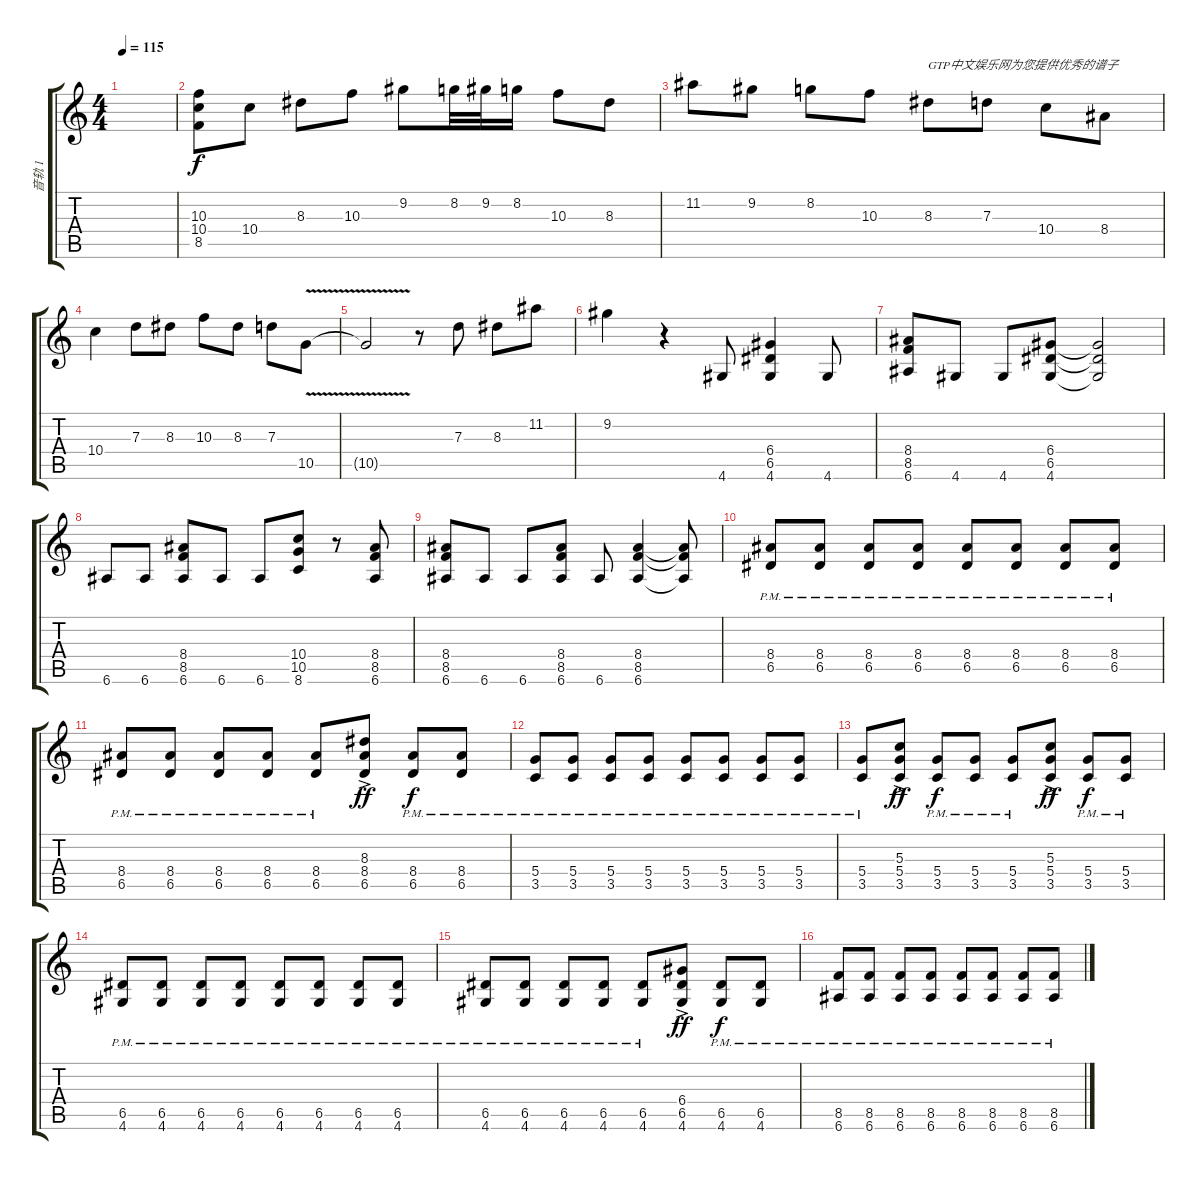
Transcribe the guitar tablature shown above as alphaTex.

\track ("音轨 1" "音轨 1") {instrument distortionguitar}
\staff {score tabs}
\tuning (E4 B3 G3 D3 A2 E2) {hide}
\ts (4 4)
\tempo 115
\clef g2
\ks c
|
(10.3 10.4 8.5).8 10.4.8 8.3.8 10.3.8 9.2.8 8.2.32 9.2.32 8.2.16 10.3.8 8.3.8 |
11.2.8 9.2.8 8.2.8 10.3.8 8.3.8{txt "GTP中文娱乐网为您提供优秀的谱子"} 7.3.8 10.4.8 8.4.8 |
10.4.4 7.3.8 8.3.8 10.3.8 8.3.8 7.3.8 10.5{v}.8 |
10.5{t}.2 r.8 7.3.8 8.3.8 11.2.8 |
9.2.4 r.4 4.6.8 (6.4 6.5 4.6).4 4.6.8 |
(8.4 8.5 6.6).8 4.6.8 4.6.8 (6.4 6.5 4.6).8 (6.4{t} 6.5{t} 4.6{t}).2 |
6.6.8 6.6.8 (8.4 8.5 6.6).8 6.6.8 6.6.8 (10.4 10.5 8.6).8 r.8 (8.4 8.5 6.6).8 |
(8.4 8.5 6.6).8 6.6.8 6.6.8 (8.4 8.5 6.6).8 6.6.8 (8.4 8.5 6.6).4 (8.4{t} 8.5{t} 6.6{t}).8 |
(8.4 6.5{pm}).8 (8.4 6.5{pm}).8 (8.4 6.5{pm}).8 (8.4 6.5{pm}).8 (8.4 6.5{pm}).8 (8.4 6.5{pm}).8 (8.4 6.5{pm}).8 (8.4 6.5{pm}).8 |
(8.4 6.5{pm}).8 (8.4 6.5{pm}).8 (8.4 6.5{pm}).8 (8.4 6.5{pm}).8 (8.4 6.5{pm}).8 (8.3 8.4 6.5{ac}).8{dy ff} (8.4 6.5{pm}).8{dy f} (8.4 6.5{pm}).8 |
(5.4 3.5{pm}).8 (5.4 3.5{pm}).8 (5.4 3.5{pm}).8 (5.4 3.5{pm}).8 (5.4 3.5{pm}).8 (5.4 3.5{pm}).8 (5.4 3.5{pm}).8 (5.4 3.5{pm}).8 |
(5.4 3.5{pm}).8 (5.3 5.4 3.5{ac}).8{dy ff} (5.4 3.5{pm}).8{dy f} (5.4 3.5{pm}).8 (5.4 3.5{pm}).8 (5.3 5.4 3.5{ac}).8{dy ff} (5.4 3.5{pm}).8{dy f} (5.4 3.5{pm}).8 |
(6.5 4.6{pm}).8 (6.5 4.6{pm}).8 (6.5 4.6{pm}).8 (6.5 4.6{pm}).8 (6.5 4.6{pm}).8 (6.5 4.6{pm}).8 (6.5 4.6{pm}).8 (6.5 4.6{pm}).8 |
(6.5 4.6{pm}).8 (6.5 4.6{pm}).8 (6.5 4.6{pm}).8 (6.5 4.6{pm}).8 (6.5 4.6{pm}).8 (6.4 6.5 4.6{ac}).8{dy ff} (6.5 4.6{pm}).8{dy f} (6.5 4.6{pm}).8 |
(8.5 6.6{pm}).8 (8.5 6.6{pm}).8 (8.5 6.6{pm}).8 (8.5 6.6{pm}).8 (8.5 6.6{pm}).8 (8.5 6.6{pm}).8 (8.5 6.6{pm}).8 (8.5 6.6{pm}).8
